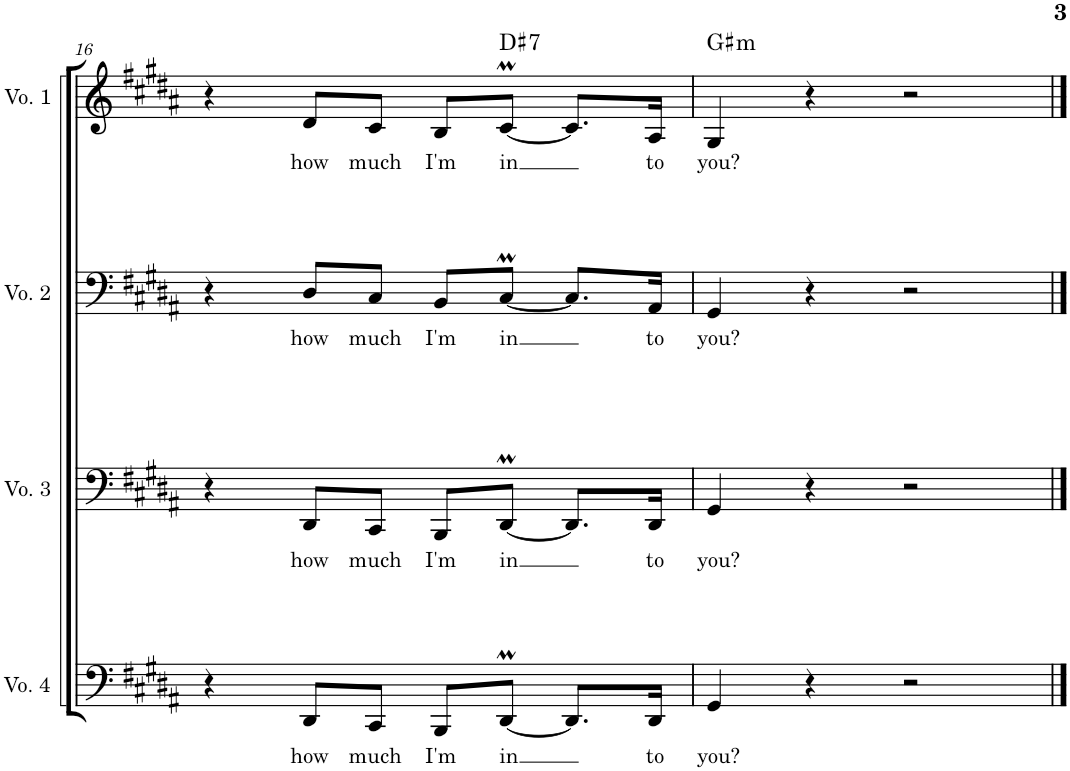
**kern	**text	**kern	**text	**kern	**text	**kern	**text	**harte
*part4	*part4	*part3	*part3	*part2	*part2	*part1	*part1	*part1
*staff4	*staff4	*staff3	*staff3	*staff2	*staff2	*staff1	*staff1	*
*I"Voice 4	*	*I"Voice 3	*	*I"Voice 2	*	*I"Voice 1	*	*
*I'Vo. 4	*	*I'Vo. 3	*	*I'Vo. 2	*	*I'Vo. 1	*	*
!!LO:PB:g=z
*clefF4	*	*clefF4	*	*clefF4	*	*clefG2	*	*
*k[f#c#g#d#a#]	*	*k[f#c#g#d#a#]	*	*k[f#c#g#d#a#]	*	*k[f#c#g#d#a#]	*	*
*M4/4	*	*M4/4	*	*M4/4	*	*M4/4	*	*
=16	=16	=16	=16	=16	=16	=16	=16	=16
4r	.	4r	.	4r	.	4r	.	.
!	!LO:LY:b	!	!LO:LY:b	!	!LO:LY:b	!	!LO:LY:b	!
8DD#/L	how	8DD#/L	how	8D#/L	how	8d#/L	how	.
!	!LO:LY:b	!	!LO:LY:b	!	!LO:LY:b	!	!LO:LY:b	!
8CC#/J	much	8CC#/J	much	8C#/J	much	8c#/J	much	.
!	!LO:LY:b	!	!LO:LY:b	!	!LO:LY:b	!	!LO:LY:b	!
8BBB/L	I'm	8BBB/L	I'm	8BB/L	I'm	8B/L	I'm	.
!	!LO:LY:b	!	!LO:LY:b	!	!LO:LY:b	!	!LO:LY:b	!LO:H:kt=7
[8DD#m/J	in	[8DD#m/J	in	[8C#M/J	in	[8c#M/J	in	D#:7
8.DD#/L]	.	8.DD#/L]	.	8.C#/L]	.	8.c#/L]	.	.
!	!LO:LY:b	!	!LO:LY:b	!	!LO:LY:b	!	!LO:LY:b	!
16DD#/Jk	to	16DD#/Jk	to	16AA#/Jk	to	16A#/Jk	to	.
=17	=17	=17	=17	=17	=17	=17	=17	=17
!	!LO:LY:b	!	!LO:LY:b	!	!LO:LY:b	!	!LO:LY:b	!LO:H:kt=m
4GG#/	you?	4GG#/	you?	4GG#/	you?	4G#/	you?	G#:min
4r	.	4r	.	4r	.	4r	.	.
2r	.	2r	.	2r	.	2r	.	.
==	==	==	==	==	==	==	==	==
*-	*-	*-	*-	*-	*-	*-	*-	*-
